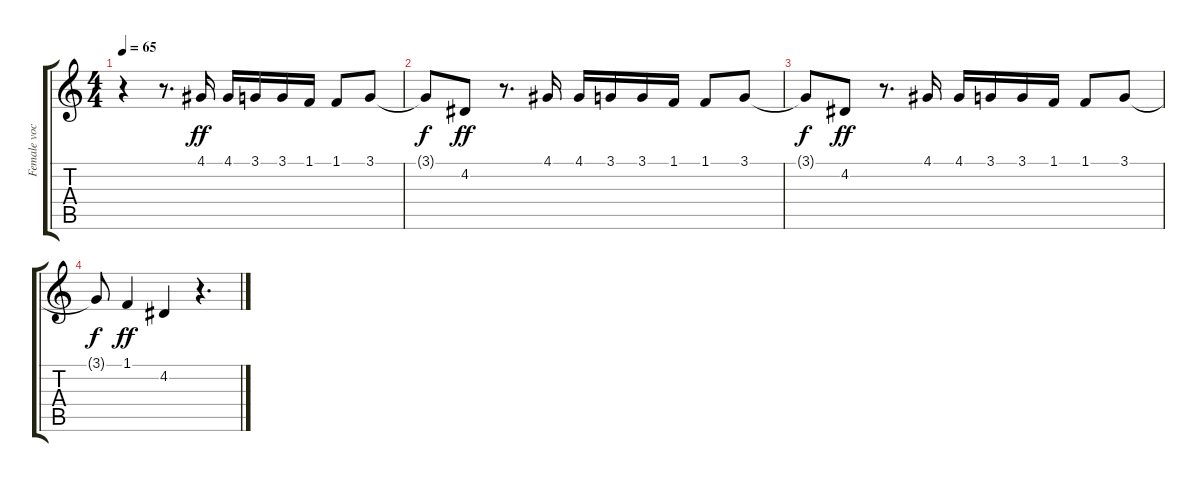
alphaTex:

\track ("Female vocals" "Female voc") {instrument sopranosax}
\staff {score tabs}
\tuning (E4 B3 G3 D3 A2 E2) {hide}
\ts (4 4)
\tempo 65
\clef g2
\ks c
r.4{dy ff} r.8{d} 4.1.16 4.1.16 3.1.16 3.1.16 1.1.16 1.1.8 3.1.8 |
3.1{t}.8{dy f} 4.2.8{dy ff} r.8{d} 4.1.16 4.1.16 3.1.16 3.1.16 1.1.16 1.1.8 3.1.8 |
3.1{t}.8{dy f} 4.2.8{dy ff} r.8{d} 4.1.16 4.1.16 3.1.16 3.1.16 1.1.16 1.1.8 3.1.8 |
3.1{t}.8{dy f} 1.1.4{dy ff} 4.2.4 r.4{d}
